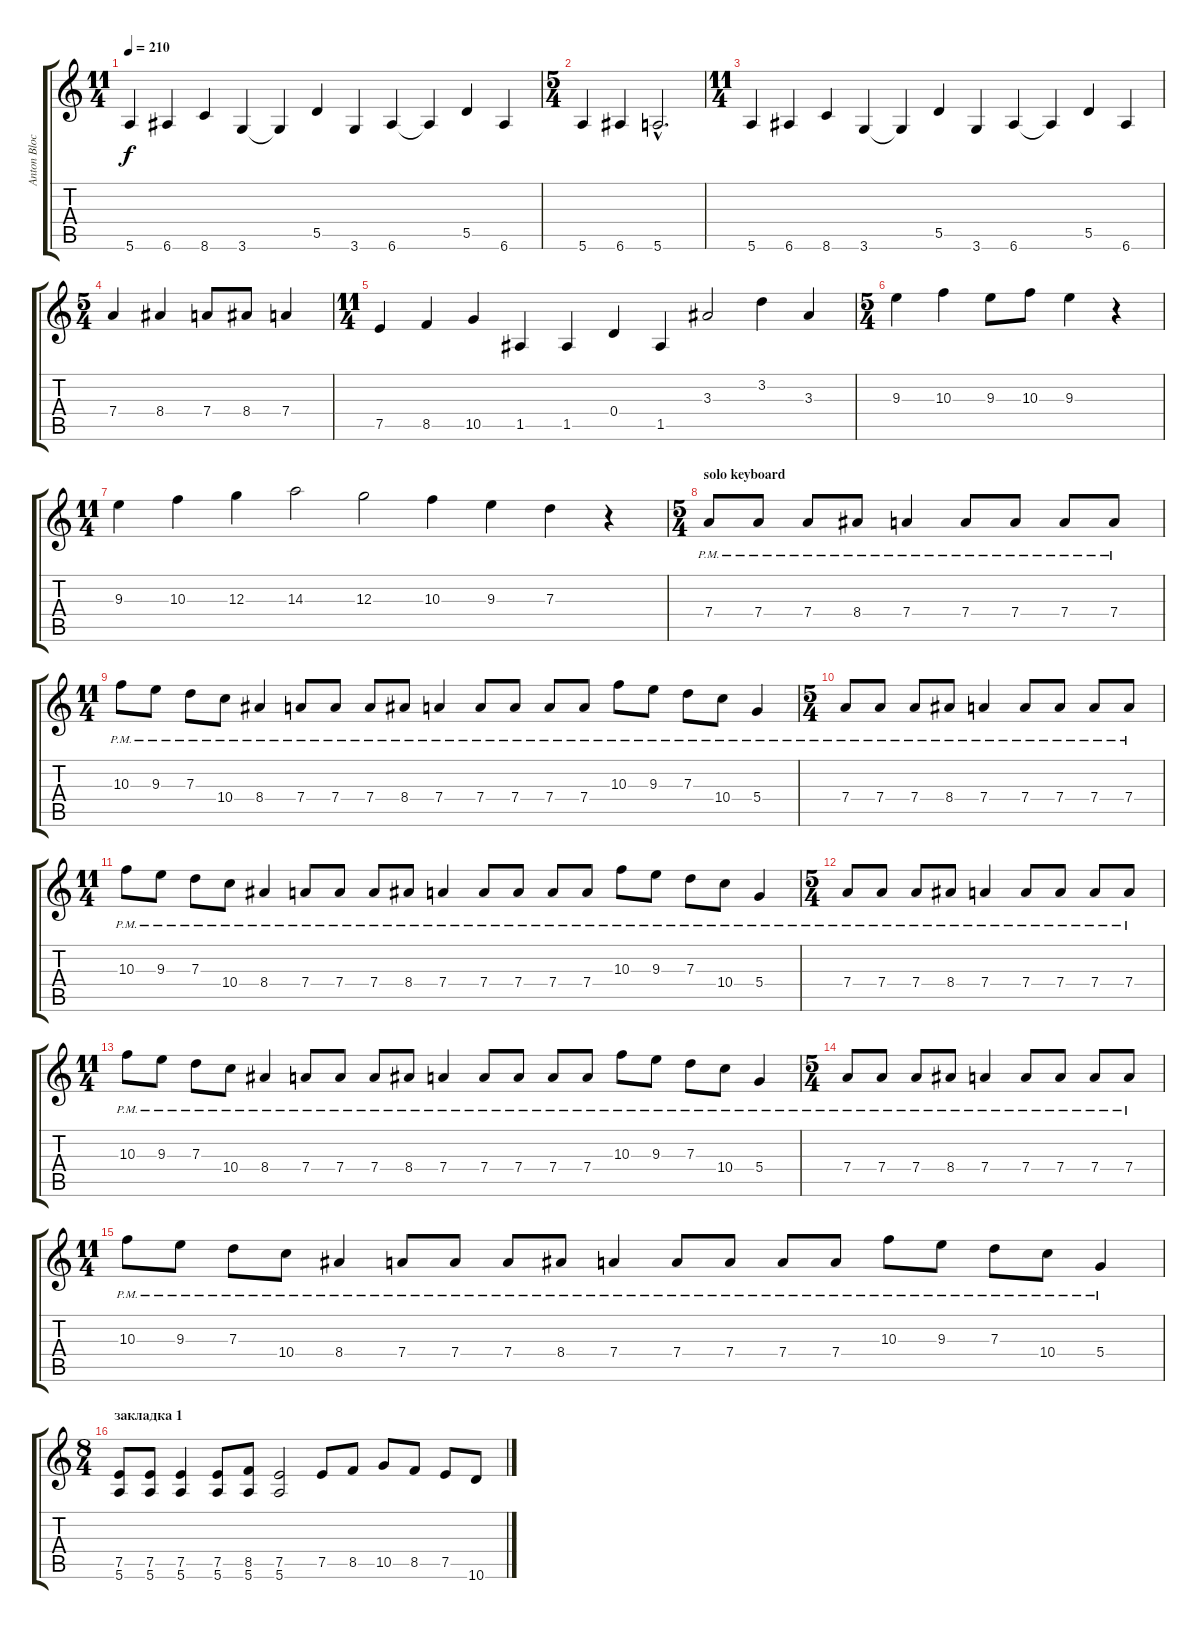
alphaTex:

\track ("Anton Blochin guitar" "Anton Bloc") {instrument overdrivenguitar}
\staff {score tabs}
\tuning (E4 B3 G3 D3 A2 E2) {hide}
\ts (11 4)
\tempo 210
\clef g2
\ks c
5.6.4{dy f} 6.6.4 8.6.4 3.6.4 3.6{t}.4 5.5.4 3.6.4 6.6.4 6.6{t}.4 5.5.4 6.6.4 |
\ts (5 4)
5.6.4 6.6.4 5.6{hac}.2{d} |
\ts (11 4)
5.6.4 6.6.4 8.6.4 3.6.4 3.6{t}.4 5.5.4 3.6.4 6.6.4 6.6{t}.4 5.5.4 6.6.4 |
\ts (5 4)
7.4.4 8.4.4 7.4.8 8.4.8 7.4.4 |
\ts (11 4)
7.5.4 8.5.4 10.5.4 1.5.4 1.5.4 0.4.4 1.5.4 3.3.2 3.2.4 3.3.4 |
\ts (5 4)
9.3.4 10.3.4 9.3.8 10.3.8 9.3.4 r.4 |
\ts (11 4)
9.3.4 10.3.4 12.3.4 14.3.2 12.3.2 10.3.4 9.3.4 7.3.4 r.4 |
\ts (5 4)
\section ("" "solo keyboard")
7.4{pm}.8 7.4{pm}.8 7.4{pm}.8 8.4{pm}.8 7.4{pm}.4 7.4{pm}.8 7.4{pm}.8 7.4{pm}.8 7.4{pm}.8 |
\ts (11 4)
10.3{pm}.8 9.3{pm}.8 7.3{pm}.8 10.4{pm}.8 8.4{pm}.4 7.4{pm}.8 7.4{pm}.8 7.4{pm}.8 8.4{pm}.8 7.4{pm}.4 7.4{pm}.8 7.4{pm}.8 7.4{pm}.8 7.4{pm}.8 10.3{pm}.8 9.3{pm}.8 7.3{pm}.8 10.4{pm}.8 5.4{pm}.4 |
\ts (5 4)
7.4{pm}.8 7.4{pm}.8 7.4{pm}.8 8.4{pm}.8 7.4{pm}.4 7.4{pm}.8 7.4{pm}.8 7.4{pm}.8 7.4{pm}.8 |
\ts (11 4)
10.3{pm}.8 9.3{pm}.8 7.3{pm}.8 10.4{pm}.8 8.4{pm}.4 7.4{pm}.8 7.4{pm}.8 7.4{pm}.8 8.4{pm}.8 7.4{pm}.4 7.4{pm}.8 7.4{pm}.8 7.4{pm}.8 7.4{pm}.8 10.3{pm}.8 9.3{pm}.8 7.3{pm}.8 10.4{pm}.8 5.4{pm}.4 |
\ts (5 4)
7.4{pm}.8 7.4{pm}.8 7.4{pm}.8 8.4{pm}.8 7.4{pm}.4 7.4{pm}.8 7.4{pm}.8 7.4{pm}.8 7.4{pm}.8 |
\ts (11 4)
10.3{pm}.8 9.3{pm}.8 7.3{pm}.8 10.4{pm}.8 8.4{pm}.4 7.4{pm}.8 7.4{pm}.8 7.4{pm}.8 8.4{pm}.8 7.4{pm}.4 7.4{pm}.8 7.4{pm}.8 7.4{pm}.8 7.4{pm}.8 10.3{pm}.8 9.3{pm}.8 7.3{pm}.8 10.4{pm}.8 5.4{pm}.4 |
\ts (5 4)
7.4{pm}.8 7.4{pm}.8 7.4{pm}.8 8.4{pm}.8 7.4{pm}.4 7.4{pm}.8 7.4{pm}.8 7.4{pm}.8 7.4{pm}.8 |
\ts (11 4)
10.3{pm}.8 9.3{pm}.8 7.3{pm}.8 10.4{pm}.8 8.4{pm}.4 7.4{pm}.8 7.4{pm}.8 7.4{pm}.8 8.4{pm}.8 7.4{pm}.4 7.4{pm}.8 7.4{pm}.8 7.4{pm}.8 7.4{pm}.8 10.3{pm}.8 9.3{pm}.8 7.3{pm}.8 10.4{pm}.8 5.4{pm}.4 |
\ts (8 4)
\section ("" "закладка 1")
(7.5 5.6).8 (7.5 5.6).8 (7.5 5.6).4 (7.5 5.6).8 (8.5 5.6).8 (7.5 5.6).2 7.5.8 8.5.8 10.5.8 8.5.8 7.5.8 10.6.8
